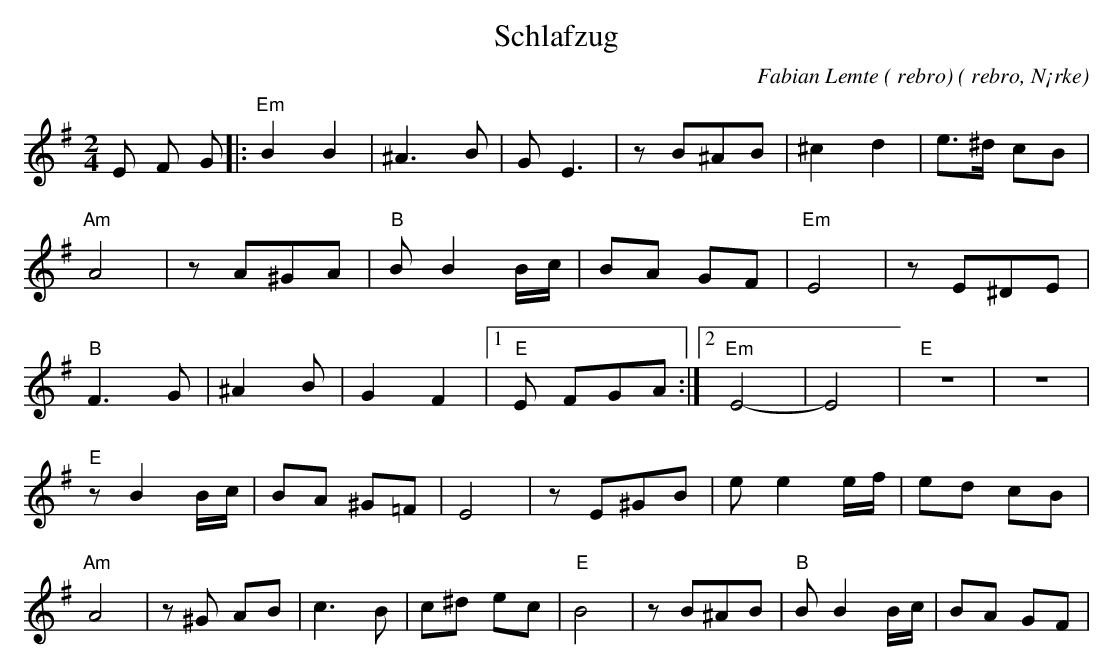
X:1
T:Schlafzug
O: rebro, N¡rke
C:Fabian Lemte ( rebro)
M:2/4
L:1/8
K:Em
E F G |:"Em" B2 B2 | ^A3B | GE3 | zB^AB | ^c2 d2 | e>^d cB |
"Am" A4 | zA^GA |"B" B B2 B/2c/2 | BA GF |"Em" E4 | zE^DE |
"B" F3G | ^A2 B | G2 F2 |1"E" E FGA :|2"Em" E4- | E4 |"E" z4 | z4 |
"E" zB2 B/2c/2 | BA ^G=F | E4 | zE^GB | e e2 e/2f/2| ed cB |
"Am" A4 | z^G AB | c3B | c^d ec |"E" B4 | zB^AB |"B" B B2 B/2c/2 | BA GF |
